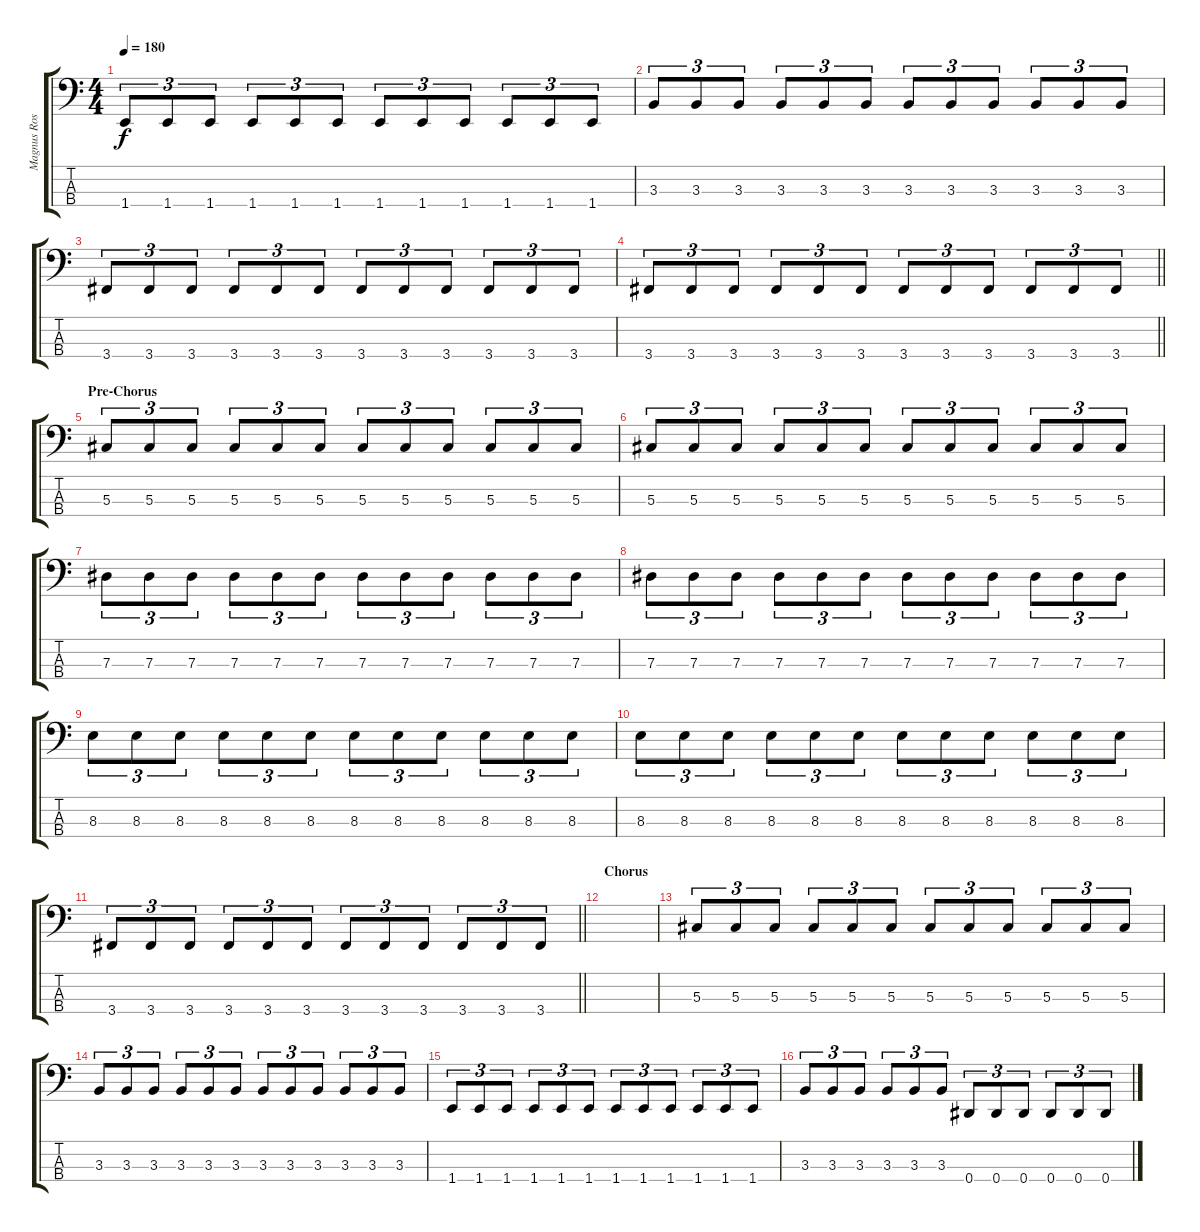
\track ("Magnus Rosén" "Magnus Ros") {instrument electricbassfinger}
\staff {score tabs}
\tuning (Gb2 Db2 Ab1 Eb1) {hide}
\ts (4 4)
\tempo 180
\clef f4
\ks c
1.4.8{tu (3 2) dy f} 1.4.8{tu (3 2)} 1.4.8{tu (3 2)} 1.4.8{tu (3 2)} 1.4.8{tu (3 2)} 1.4.8{tu (3 2)} 1.4.8{tu (3 2)} 1.4.8{tu (3 2)} 1.4.8{tu (3 2)} 1.4.8{tu (3 2)} 1.4.8{tu (3 2)} 1.4.8{tu (3 2)} |
3.3.8{tu (3 2)} 3.3.8{tu (3 2)} 3.3.8{tu (3 2)} 3.3.8{tu (3 2)} 3.3.8{tu (3 2)} 3.3.8{tu (3 2)} 3.3.8{tu (3 2)} 3.3.8{tu (3 2)} 3.3.8{tu (3 2)} 3.3.8{tu (3 2)} 3.3.8{tu (3 2)} 3.3.8{tu (3 2)} |
3.4.8{tu (3 2)} 3.4.8{tu (3 2)} 3.4.8{tu (3 2)} 3.4.8{tu (3 2)} 3.4.8{tu (3 2)} 3.4.8{tu (3 2)} 3.4.8{tu (3 2)} 3.4.8{tu (3 2)} 3.4.8{tu (3 2)} 3.4.8{tu (3 2)} 3.4.8{tu (3 2)} 3.4.8{tu (3 2)} |
\barLineRight lightlight
3.4.8{tu (3 2)} 3.4.8{tu (3 2)} 3.4.8{tu (3 2)} 3.4.8{tu (3 2)} 3.4.8{tu (3 2)} 3.4.8{tu (3 2)} 3.4.8{tu (3 2)} 3.4.8{tu (3 2)} 3.4.8{tu (3 2)} 3.4.8{tu (3 2)} 3.4.8{tu (3 2)} 3.4.8{tu (3 2)} |
\section ("" "Pre-Chorus")
5.3.8{tu (3 2)} 5.3.8{tu (3 2)} 5.3.8{tu (3 2)} 5.3.8{tu (3 2)} 5.3.8{tu (3 2)} 5.3.8{tu (3 2)} 5.3.8{tu (3 2)} 5.3.8{tu (3 2)} 5.3.8{tu (3 2)} 5.3.8{tu (3 2)} 5.3.8{tu (3 2)} 5.3.8{tu (3 2)} |
5.3.8{tu (3 2)} 5.3.8{tu (3 2)} 5.3.8{tu (3 2)} 5.3.8{tu (3 2)} 5.3.8{tu (3 2)} 5.3.8{tu (3 2)} 5.3.8{tu (3 2)} 5.3.8{tu (3 2)} 5.3.8{tu (3 2)} 5.3.8{tu (3 2)} 5.3.8{tu (3 2)} 5.3.8{tu (3 2)} |
7.3.8{tu (3 2)} 7.3.8{tu (3 2)} 7.3.8{tu (3 2)} 7.3.8{tu (3 2)} 7.3.8{tu (3 2)} 7.3.8{tu (3 2)} 7.3.8{tu (3 2)} 7.3.8{tu (3 2)} 7.3.8{tu (3 2)} 7.3.8{tu (3 2)} 7.3.8{tu (3 2)} 7.3.8{tu (3 2)} |
7.3.8{tu (3 2)} 7.3.8{tu (3 2)} 7.3.8{tu (3 2)} 7.3.8{tu (3 2)} 7.3.8{tu (3 2)} 7.3.8{tu (3 2)} 7.3.8{tu (3 2)} 7.3.8{tu (3 2)} 7.3.8{tu (3 2)} 7.3.8{tu (3 2)} 7.3.8{tu (3 2)} 7.3.8{tu (3 2)} |
8.3.8{tu (3 2)} 8.3.8{tu (3 2)} 8.3.8{tu (3 2)} 8.3.8{tu (3 2)} 8.3.8{tu (3 2)} 8.3.8{tu (3 2)} 8.3.8{tu (3 2)} 8.3.8{tu (3 2)} 8.3.8{tu (3 2)} 8.3.8{tu (3 2)} 8.3.8{tu (3 2)} 8.3.8{tu (3 2)} |
8.3.8{tu (3 2)} 8.3.8{tu (3 2)} 8.3.8{tu (3 2)} 8.3.8{tu (3 2)} 8.3.8{tu (3 2)} 8.3.8{tu (3 2)} 8.3.8{tu (3 2)} 8.3.8{tu (3 2)} 8.3.8{tu (3 2)} 8.3.8{tu (3 2)} 8.3.8{tu (3 2)} 8.3.8{tu (3 2)} |
\barLineRight lightlight
3.4.8{tu (3 2)} 3.4.8{tu (3 2)} 3.4.8{tu (3 2)} 3.4.8{tu (3 2)} 3.4.8{tu (3 2)} 3.4.8{tu (3 2)} 3.4.8{tu (3 2)} 3.4.8{tu (3 2)} 3.4.8{tu (3 2)} 3.4.8{tu (3 2)} 3.4.8{tu (3 2)} 3.4.8{tu (3 2)} |
\section ("" "Chorus")
|
5.3.8{tu (3 2)} 5.3.8{tu (3 2)} 5.3.8{tu (3 2)} 5.3.8{tu (3 2)} 5.3.8{tu (3 2)} 5.3.8{tu (3 2)} 5.3.8{tu (3 2)} 5.3.8{tu (3 2)} 5.3.8{tu (3 2)} 5.3.8{tu (3 2)} 5.3.8{tu (3 2)} 5.3.8{tu (3 2)} |
3.3.8{tu (3 2)} 3.3.8{tu (3 2)} 3.3.8{tu (3 2)} 3.3.8{tu (3 2)} 3.3.8{tu (3 2)} 3.3.8{tu (3 2)} 3.3.8{tu (3 2)} 3.3.8{tu (3 2)} 3.3.8{tu (3 2)} 3.3.8{tu (3 2)} 3.3.8{tu (3 2)} 3.3.8{tu (3 2)} |
1.4.8{tu (3 2)} 1.4.8{tu (3 2)} 1.4.8{tu (3 2)} 1.4.8{tu (3 2)} 1.4.8{tu (3 2)} 1.4.8{tu (3 2)} 1.4.8{tu (3 2)} 1.4.8{tu (3 2)} 1.4.8{tu (3 2)} 1.4.8{tu (3 2)} 1.4.8{tu (3 2)} 1.4.8{tu (3 2)} |
3.3.8{tu (3 2)} 3.3.8{tu (3 2)} 3.3.8{tu (3 2)} 3.3.8{tu (3 2)} 3.3.8{tu (3 2)} 3.3.8{tu (3 2)} 0.4.8{tu (3 2)} 0.4.8{tu (3 2)} 0.4.8{tu (3 2)} 0.4.8{tu (3 2)} 0.4.8{tu (3 2)} 0.4.8{tu (3 2)}
